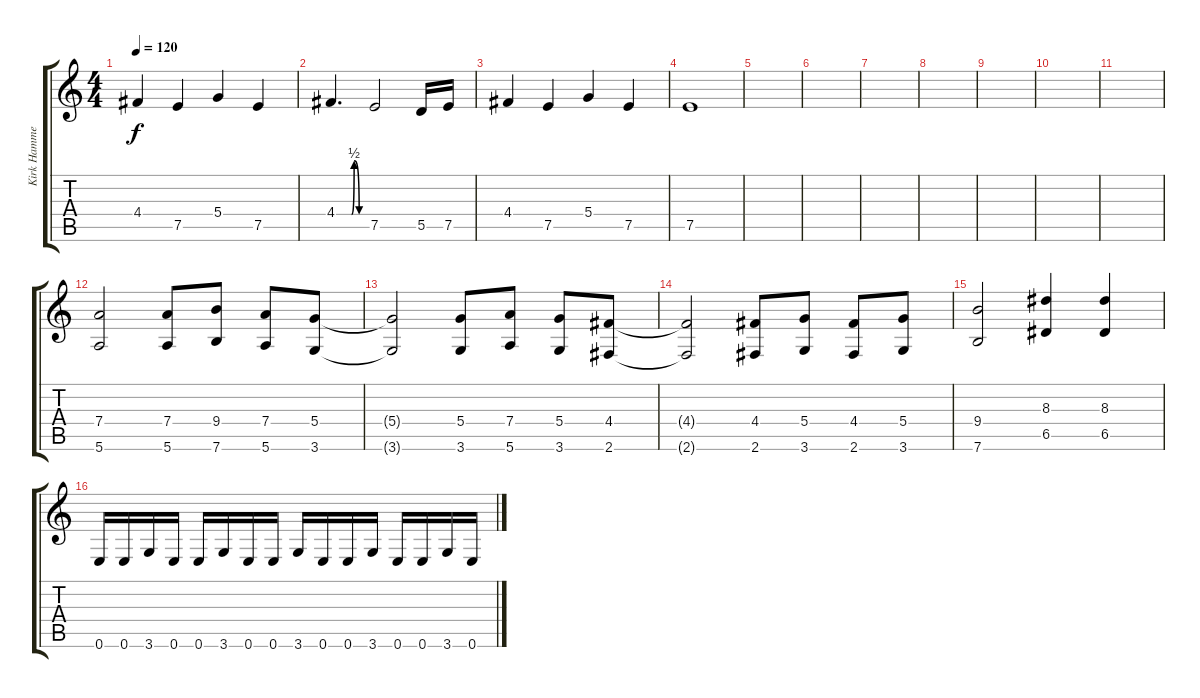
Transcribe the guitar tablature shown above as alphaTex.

\track ("Kirk Hammet" "Kirk Hamme") {instrument distortionguitar}
\staff {score tabs}
\tuning (E4 B3 G3 D3 A2 E2) {hide}
\ts (4 4)
\tempo 120
\clef g2
\ks c
4.4.4{dy f} 7.5.4 5.4.4 7.5.4 |
4.4{be (custom 0 0 15 0 30 0 35 2 45 0 60 0)}.4{d} 7.5.2 5.5.16 7.5.16 |
4.4.4 7.5.4 5.4.4 7.5.4 |
7.5.1 |
|
|
|
|
|
|
|
(7.4 5.6).2 (7.4 5.6).8 (9.4 7.6).8 (7.4 5.6).8 (5.4 3.6).8 |
(5.4{t} 3.6{t}).2 (5.4 3.6).8 (7.4 5.6).8 (5.4 3.6).8 (4.4 2.6).8 |
(4.4{t} 2.6{t}).2 (4.4 2.6).8 (5.4 3.6).8 (4.4 2.6).8 (5.4 3.6).8 |
(9.4 7.6).2 (8.3 6.5).4 (8.3 6.5).4 |
0.6.16 0.6.16 3.6.16 0.6.16 0.6.16 3.6.16 0.6.16 0.6.16 3.6.16 0.6.16 0.6.16 3.6.16 0.6.16 0.6.16 3.6.16 0.6.16
